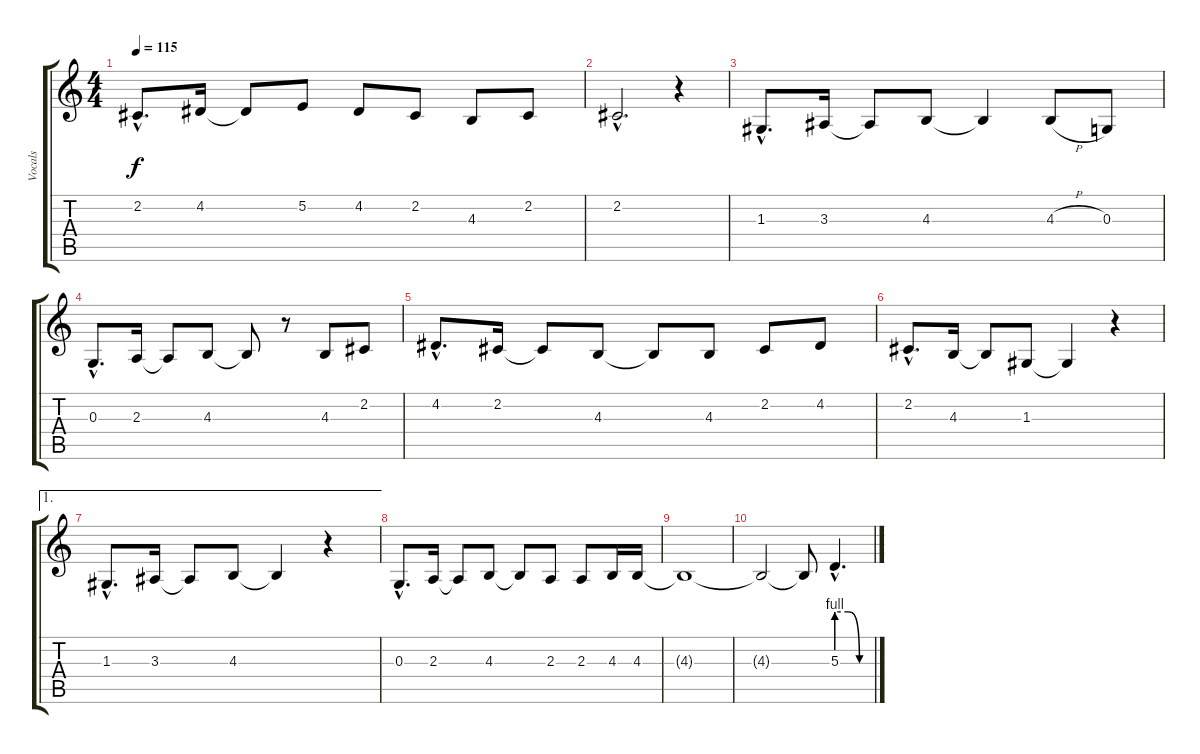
\track ("Vocals" "Vocals") {instrument bassoon}
\staff {score tabs}
\tuning (E4 B3 G3 D3 A2 E2) {hide}
\ts (4 4)
\tempo 115
\clef g2
\ks c
2.2{hac}.8{d dy f} 4.2.16 4.2{t}.8 5.2.8 4.2.8 2.2.8 4.3.8 2.2.8 |
2.2{hac}.2{d} r.4 |
1.3{hac}.8{d} 3.3.16 3.3{t}.8 4.3.8 4.3{t}.4 4.3{h}.8 0.3.8 |
0.3{hac}.8{d} 2.3.16 2.3{t}.8 4.3.8 4.3{t}.8 r.8 4.3.8 2.2.8 |
4.2{hac}.8{d} 2.2.16 2.2{t}.8 4.3.8 4.3{t}.8 4.3.8 2.2.8 4.2.8 |
2.2{hac}.8{d} 4.3.16 4.3{t}.8 1.3.8 1.3{t}.4 r.4 |
\ae 1
1.3{hac}.8{d} 3.3.16 3.3{t}.8 4.3.8 4.3{t}.4 r.4 |
0.3{hac}.8{d} 2.3.16 2.3{t}.8 4.3.8 4.3{t}.8 2.3.8 2.3.8 4.3.16 4.3.16 |
4.3{t}.1 |
4.3{t}.2 4.3{t}.8 5.3{be (custom 0 4 20 4 40 0 60 0) hac}.4{d}
